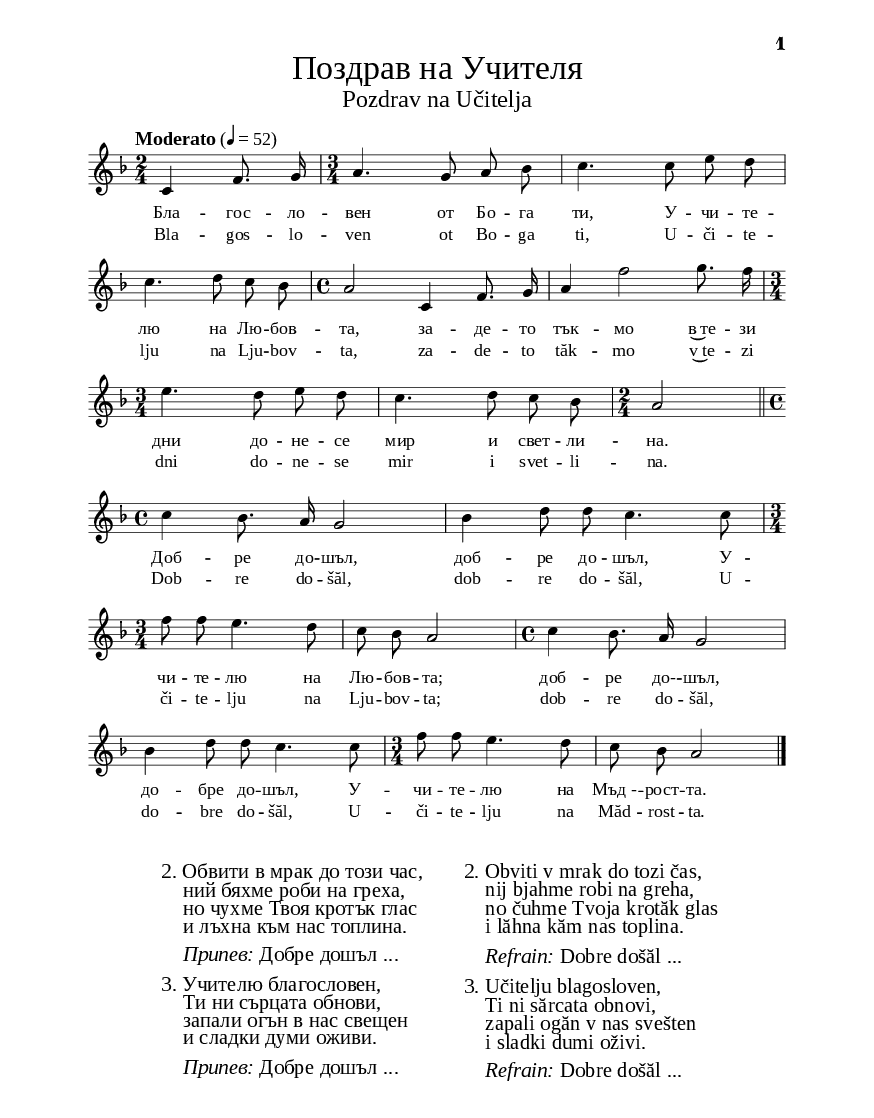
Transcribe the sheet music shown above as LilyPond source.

\version "2.24.3"

% include paper part and global functions
\include "include/globals.ily"

\bookpart {
  \label #'ref044
  \tocItem \markup "Поздрав на Учителя – Pozdrav na Učitelja"
  \include "include/bookpart-paper.ily"
  \score {
    \include "include/score-layout.ily"

    \new Voice \absolute  {
      \clef treble
      \key f \major
      \time 2/4
      \tempoFunc "Moderato" 4 "52"
      \autoBeamOff


      c'4 f'8. g'16 | \time 3/4 a'4. g'8 a' bes' | c''4. c''8 e'' d'' | \break

      c''4. d''8 c'' bes'  | \time 4/4  a'2 c'4 f'8. g'16 | a'4 f''2 g''8. f''16  | \break

      \time 3/4  e''4. d''8 e'' d'' | c''4. d''8 c'' bes'  | \time 2/4 a'2 \bar"||" \break  \time 4/4  c''4   bes'8. a'16 g'2|

      bes'4  d''8 d'' c''4. c''8  | \break

      \time 3/4  f''8 f'' e''4.  d''8 | c'' bes' a'2 | \time 4/4 c''4  bes'8. a'16 g'2 \break |

      bes'4 d''8 d'' c''4. c''8 \time 3/4  f''8 f'' e''4. d''8 | c'' bes' a'2 \bar "|."

    }

    \addlyrics {
      Бла -- гос -- ло -- вен от Бо -- га ти, У -- чи -- те --
      лю на Лю -- бов -- та, за -- де -- то тък -- мо
      в~те -- зи дни до -- не -- се мир и свет -- ли -- на.
      Доб -- ре до -- шъл, доб -- ре до -- шъл,
      У -- чи -- те -- лю на Лю -- бов -- та; доб --
      ре "до-" -- шъл, до -- бре до -- шъл, У -- чи --
      те -- лю на "Мъд -" -- рост -- та.
    }


    \addlyrics {
      Bla -- gos -- lo -- ven ot Bo -- ga ti, U -- či -- te --
      lju na Lju -- bov -- ta, za -- de -- to tăk -- mo
      v~te -- zi dni do -- ne -- se mir i svet -- li -- na.
      Dob -- re do -- šăl, dob -- re do -- šăl,
      U -- či -- te -- lju na Lju -- bov -- ta; dob --
      re do -- šăl, do -- bre do -- šăl, U -- či --
      te -- lju na Măd -- rost -- ta.
    }


    \header {
      title = \titleFunc "Поздрав на Учителя" "Pozdrav na Učitelja"
    }

    \midi{}

  } % score

  \markup \empty-two

  \markup \abs-fontsize #10 {
    \hspace #10
    \override #`(baseline-skip . ,bgCoupletBaselineSkip)
    \column {
      \line { 2. Обвити в мрак до този час, }
      \line { "   " ний бяхме роби на греха, }

      \line { "   " но чухме Твоя кротък глас }

      \line { "   " и лъхна към нас топлина. }
      \vspace #0.5

      \line { "   " \italic{Припев: } Добре дошъл ... }
      \vspace #0.5

      \line { 3. Учителю благословен, }

      \line { "   " Ти ни сърцата обнови, }

      \line { "   " запали огън в нас свещен }

      \line { "   " и сладки думи оживи. }

      \vspace #0.5

      \line { "   " \italic{Припев:} Добре дошъл ... }

    }

    \hspace #5
    \override #`(baseline-skip . ,bgCoupletBaselineSkip)
    \column {
      \line { 2. Obviti v mrak do tozi čas, }
      \line { "   " nij bjahme robi na greha, }

      \line { "   " no čuhme Tvoja krotăk glas }

      \line { "   " i lăhna kăm nas toplina. }
      \vspace #0.5

      \line { "   " \italic{Refrain: } Dobre došăl ... }
      \vspace #0.5

      \line { 3. Učitelju blagosloven, }

      \line { "   " Ti ni sărcata obnovi, }

      \line { "   " zapali ogăn v nas svešten }

      \line { "   " i sladki dumi oživi. }

      \vspace #0.5

      \line { "   " \italic{Refrain:} Dobre došăl ... }
    } %column
  } % markup
  \pageBreak

  \markup \fontsize #bgCoupletFontSize {
    \hspace #10
    \override #`(baseline-skip . ,bgCoupletBaselineSkip)
    \column {

      \line { 4. Учителю, наш скъпи гост, }

      \line { "   " привет от нас Ти приеми; }

      \line { "   " със радост ний готови сме }

      \line { "   " да жертваме живота свой. }

      \vspace #0.5

      \line { "   " \italic{Припев:} Добре дошъл ... }
    }

    \hspace #5
    \override #`(baseline-skip . ,bgCoupletBaselineSkip)
    \column {
      \line { 4. Učitelju, naš skăpi gost, }

      \line { "   " privet ot nas Ti priemi; }

      \line { "   " săs radost nij gotovi sme }

      \line { "   " da žertvame života svoj. }

      \vspace #0.5

      \line { "   " \italic{Refrain:} Dobre došăl ... }
    } %column
  } % markup

  \markup \vspace #3

  % include foreign translation(s) of the song
  \version "2.24.4"

\markup \fill-line { \fontsize #deTitleFontSize "Gruß an den Meister" }
\markup \null
\markup \null
\markup \abs-fontsize #10 {
  \fill-line {
  \override #`(baseline-skip . ,deCoupletBaselineSkip)

  \column {

    \line { 1. Gesegnet bist du von Gott, }

    \line { "   " oh Meister der Liebe, }

    \line { "   " denn gerade in diesen Tagen}

    \line { "   " hast du Frieden und Licht gebracht.}
     \vspace #0.5

    \line { "   " \italic { Refrain:}  }

    \line { "   " Sei willkommen, sei willkommen,}

    \line { "   " Meister der Liebe; }

    \line { "   " sei willkommen, sei willkommen, }

    \line { "   " Meister der Weisheit!}
     \vspace #0.5

    \line { 2. Bis zu dieser Stunde von Dunkelheit eingehüllt, }

    \line { "   " waren wir Sklaven der Sünde,}

    \line { "   " aber wir haben deine sanfte Stimme gehört, }

    \line { "   " und Wärme hauchte uns an.}
     \vspace #0.5

    \line { "   " \italic { Refrain ...}  }
     \vspace #0.5

    \line { 3. Gesegneter Meister,}

    \line { "   " du hast unsere Herzen erneuert, }

    \line { "   " du hast in uns ein heiliges Feuer entfacht}

    \line { "   " und die süßen Worte zum Leben erweckt.}
    \vspace #0.5

    \line { "   " \italic { Refrain ...}  }
     \vspace #0.5


    \line { 4. Meister, unser geschätzter Gast, }

    \line { "   " empfange unseren Gruß; }

    \line { "   " mit Freude sind wir bereit, }

    \line { "   " unser Leben zu opfern.}

  }
  }
}


} % bookpart
